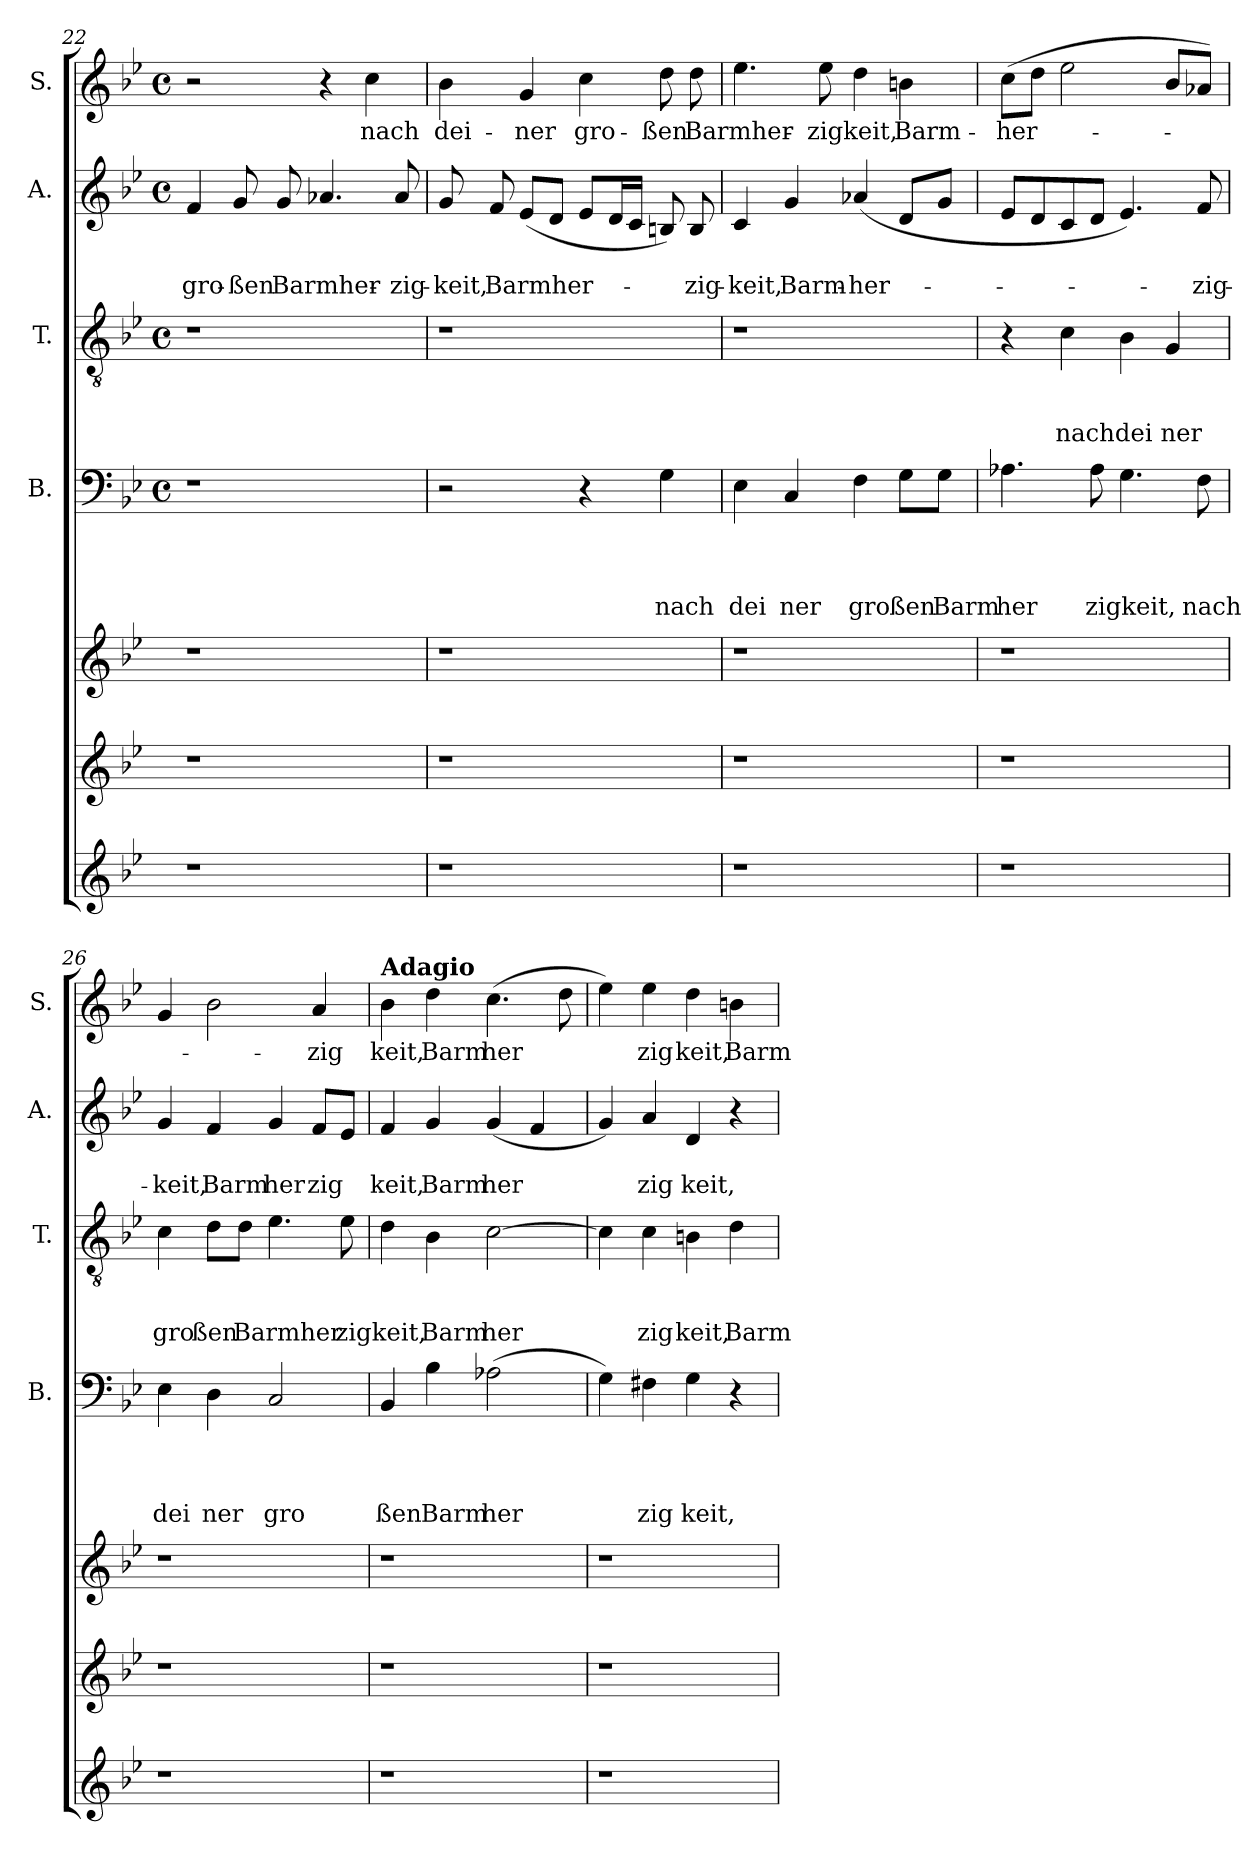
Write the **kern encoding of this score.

**kern	**kern	**kern	**kern	**text	**text	**text	**text	**kern	**text	**text	**text	**kern	**text	**text	**kern	**text
*part7	*part6	*part5	*part4	*part4	*part4	*part4	*part4	*part3	*part3	*part3	*part3	*part2	*part2	*part2	*part1	*part1
*staff7	*staff6	*staff5	*staff4	*staff4	*staff4	*staff4	*staff4	*staff3	*staff3	*staff3	*staff3	*staff2	*staff2	*staff2	*staff1	*staff1
*	*	*	*I"B.	*	*	*	*	*I"T.	*	*	*	*I"A.	*	*	*I"S.	*
*	*	*	*I'B.	*	*	*	*	*I'T.	*	*	*	*I'A.	*	*	*I'S.	*
!!LO:LB:g=z
*clefG2	*clefG2	*clefG2	*clefF4	*	*	*	*	*clefGv2	*	*	*	*clefG2	*	*	*clefG2	*
*k[b-e-]	*k[b-e-]	*k[b-e-]	*k[b-e-]	*	*	*	*	*k[b-e-]	*	*	*	*k[b-e-]	*	*	*k[b-e-]	*
*B-:	*B-:	*B-:	*B-:	*	*	*	*	*B-:	*	*	*	*B-:	*	*	*B-:	*
*	*	*	*M4/4	*	*	*	*	*M4/4	*	*	*	*M4/4	*	*	*M4/4	*
*	*	*	*met(c)	*	*	*	*	*met(c)	*	*	*	*met(c)	*	*	*met(c)	*
=22	=22	=22	=22	=22	=22	=22	=22	=22	=22	=22	=22	=22	=22	=22	=22	=22
!	!	!	!	!	!	!	!	!	!	!	!	!	!	!LO:LY:b	!	!
1r	1r	1r	1r	.	.	.	.	1r	.	.	.	4f/	.	gro-	2r	.
!	!	!	!	!	!	!	!	!	!	!	!	!	!	!LO:LY:b	!	!
.	.	.	.	.	.	.	.	.	.	.	.	8g/	.	-ßen	.	.
!	!	!	!	!	!	!	!	!	!	!	!	!	!	!LO:LY:b	!	!
.	.	.	.	.	.	.	.	.	.	.	.	8g/	.	Barmher-	.	.
.	.	.	.	.	.	.	.	.	.	.	.	4.a-X/	.	.	4r	.
!	!	!	!	!	!	!	!	!	!	!	!	!	!	!	!	!LO:LY:b
.	.	.	.	.	.	.	.	.	.	.	.	.	.	.	4cc\	nach
!	!	!	!	!	!	!	!	!	!	!	!	!	!	!LO:LY:b	!	!
.	.	.	.	.	.	.	.	.	.	.	.	8a-/	.	-zig-	.	.
=23	=23	=23	=23	=23	=23	=23	=23	=23	=23	=23	=23	=23	=23	=23	=23	=23
!	!	!	!	!	!	!	!	!	!	!	!	!	!	!LO:LY:b	!	!LO:LY:b
1r	1r	1r	2r	.	.	.	.	1r	.	.	.	8g/	.	-keit,	4b-\	dei-
!	!	!	!	!	!	!	!	!	!	!	!	!	!	!LO:LY:b	!	!
.	.	.	.	.	.	.	.	.	.	.	.	8f/	.	Barmher-	.	.
!	!	!	!	!	!	!	!	!	!	!	!	!	!	!	!	!LO:LY:b
.	.	.	.	.	.	.	.	.	.	.	.	(<8e-/L	.	.	4g/	-ner
.	.	.	.	.	.	.	.	.	.	.	.	8d/J	.	.	.	.
!	!	!	!	!	!	!	!	!	!	!	!	!	!	!	!	!LO:LY:b
.	.	.	4r	.	.	.	.	.	.	.	.	8e-/L	.	.	4cc\	gro-
.	.	.	.	.	.	.	.	.	.	.	.	16d/L	.	.	.	.
.	.	.	.	.	.	.	.	.	.	.	.	16c/JJ	.	.	.	.
!	!	!	!	!	!	!	!LO:LY:b	!	!	!	!	!	!	!	!	!LO:LY:b
.	.	.	4G\	.	.	.	nach	.	.	.	.	8Bn/)	.	.	8dd\	-ßen
!	!	!	!	!	!	!	!	!	!	!	!	!	!	!LO:LY:b	!	!LO:LY:b
.	.	.	.	.	.	.	.	.	.	.	.	8B/	.	-zig-	8dd\	Barmher-
=24	=24	=24	=24	=24	=24	=24	=24	=24	=24	=24	=24	=24	=24	=24	=24	=24
!	!	!	!	!	!	!	!LO:LY:b	!	!	!	!	!	!	!LO:LY:b	!	!
1r	1r	1r	4E-\	.	.	.	dei	1r	.	.	.	4c/	.	-keit,	4.ee-\	.
!	!	!	!	!	!	!	!LO:LY:b	!	!	!	!	!	!	!LO:LY:b	!	!
.	.	.	4C/	.	.	.	ner	.	.	.	.	4g/	.	Barm-	.	.
!	!	!	!	!	!	!	!	!	!	!	!	!	!	!	!	!LO:LY:b
.	.	.	.	.	.	.	.	.	.	.	.	.	.	.	8ee-\	-zigkeit,
!	!	!	!	!	!	!	!LO:LY:b	!	!	!	!	!	!	!LO:LY:b	!	!
.	.	.	4F\	.	.	.	gro	.	.	.	.	(<4a-X/	.	-her-	4dd\	.
!	!	!	!	!	!	!	!LO:LY:b	!	!	!	!	!	!	!	!	!LO:LY:b
.	.	.	8G\L	.	.	.	ßen	.	.	.	.	8d/L	.	.	4bn\	Barm-
!	!	!	!	!	!	!	!LO:LY:b	!	!	!	!	!	!	!	!	!
.	.	.	8G\J	.	.	.	Barm	.	.	.	.	8g/J	.	.	.	.
=25	=25	=25	=25	=25	=25	=25	=25	=25	=25	=25	=25	=25	=25	=25	=25	=25
!	!	!	!	!	!	!	!LO:LY:b	!	!	!	!	!	!	!	!	!LO:LY:b
1r	1r	1r	4.A-X\	.	.	.	her	4r	.	.	.	8e-/L	.	.	(>8cc\L	-her-
.	.	.	.	.	.	.	.	.	.	.	.	8d/	.	.	8dd\J	.
!	!	!	!	!	!	!	!	!	!	!	!LO:LY:b	!	!	!	!	!
.	.	.	.	.	.	.	.	4c\	.	.	nach	8c/	.	.	2ee-\	.
!	!	!	!	!	!	!	!LO:LY:b	!	!	!	!	!	!	!	!	!
.	.	.	8A-\	.	.	.	zigkeit,	.	.	.	.	8d/J	.	.	.	.
!	!	!	!	!	!	!	!	!	!	!	!LO:LY:b	!	!	!	!	!
.	.	.	4.G\	.	.	.	.	4B-\	.	.	dei	4.e-/)	.	.	.	.
!	!	!	!	!	!	!	!	!	!	!	!LO:LY:b	!	!	!	!	!
.	.	.	.	.	.	.	.	4G/	.	.	ner	.	.	.	8b-/L	.
!	!	!	!	!	!	!	!LO:LY:b	!	!	!	!	!	!	!LO:LY:b	!	!
.	.	.	8F\	.	.	.	nach	.	.	.	.	8f/	.	-zig-	8a-X/J)	.
!!LO:PB:g=z
=26	=26	=26	=26	=26	=26	=26	=26	=26	=26	=26	=26	=26	=26	=26	=26	=26
!	!	!	!	!	!	!	!LO:LY:b	!	!	!	!LO:LY:b	!	!	!LO:LY:b	!	!
1r	1r	1r	4E-\	.	.	.	dei	4c\	.	.	gro	4g/	.	-keit,	4g/	.
!	!	!	!	!	!	!	!LO:LY:b	!	!	!	!LO:LY:b	!	!	!LO:LY:b	!	!
.	.	.	4D\	.	.	.	ner	8d\L	.	.	ßen	4f/	.	Barm	2b-\	.
!	!	!	!	!	!	!	!	!	!	!	!LO:LY:b	!	!	!	!	!
.	.	.	.	.	.	.	.	8d\J	.	.	Barmher	.	.	.	.	.
!	!	!	!	!	!	!	!LO:LY:b	!	!	!	!	!	!	!LO:LY:b	!	!
.	.	.	2C/	.	.	.	gro	4.e-\	.	.	.	4g/	.	her	.	.
!	!	!	!	!	!	!	!	!	!	!	!	!	!	!LO:LY:b	!	!LO:LY:b
.	.	.	.	.	.	.	.	.	.	.	.	8f/L	.	zig	4a/	-zig
!	!	!	!	!	!	!	!	!	!	!	!LO:LY:b	!	!	!	!	!
.	.	.	.	.	.	.	.	8e-\	.	.	zig	8e-/J	.	.	.	.
=27	=27	=27	=27	=27	=27	=27	=27	=27	=27	=27	=27	=27	=27	=27	=27	=27
!	!	!	!	!	!	!	!	!	!	!	!	!	!	!	!LO:TX:a:B:t=Adagio	!
!	!	!	!	!	!	!	!LO:LY:b	!	!	!	!LO:LY:b	!	!	!LO:LY:b	!	!LO:LY:b
1r	1r	1r	4BB-/	.	.	.	ßen	4d\	.	.	keit,	4f/	.	keit,	4b-\	keit,
!	!	!	!	!	!	!	!LO:LY:b	!	!	!	!LO:LY:b	!	!	!LO:LY:b	!	!LO:LY:b
.	.	.	4B-\	.	.	.	Barm	4B-\	.	.	Barm	4g/	.	Barm	4dd\	Barm
!	!	!	!	!	!	!	!LO:LY:b	!	!	!	!LO:LY:b	!	!	!LO:LY:b	!	!LO:LY:b
.	.	.	(>2A-X\	.	.	.	her	[>2c\	.	.	her	(<4g/	.	her	(>4.cc\	her
.	.	.	.	.	.	.	.	.	.	.	.	4f/	.	.	.	.
.	.	.	.	.	.	.	.	.	.	.	.	.	.	.	8dd\	.
=28	=28	=28	=28	=28	=28	=28	=28	=28	=28	=28	=28	=28	=28	=28	=28	=28
1r	1r	1r	4G\)	.	.	.	.	4c\]	.	.	.	4g/)	.	.	4ee-\)	.
!	!	!	!	!	!	!	!LO:LY:b	!	!	!	!LO:LY:b	!	!	!LO:LY:b	!	!LO:LY:b
.	.	.	4F#X\	.	.	.	zig	4c\	.	.	zig	4a/	.	zig	4ee-\	zig
!	!	!	!	!	!	!	!LO:LY:b	!	!	!	!LO:LY:b	!	!	!LO:LY:b	!	!LO:LY:b
.	.	.	4G\	.	.	.	keit,	4Bn\	.	.	keit,	4d/	.	keit,	4dd\	keit,
!	!	!	!	!	!	!	!	!	!	!	!LO:LY:b	!	!	!	!	!LO:LY:b
.	.	.	4r	.	.	.	.	4d\	.	.	Barm	4r	.	.	4bn\	Barm
=	=	=	=	=	=	=	=	=	=	=	=	=	=	=	=	=
*-	*-	*-	*-	*-	*-	*-	*-	*-	*-	*-	*-	*-	*-	*-	*-	*-
